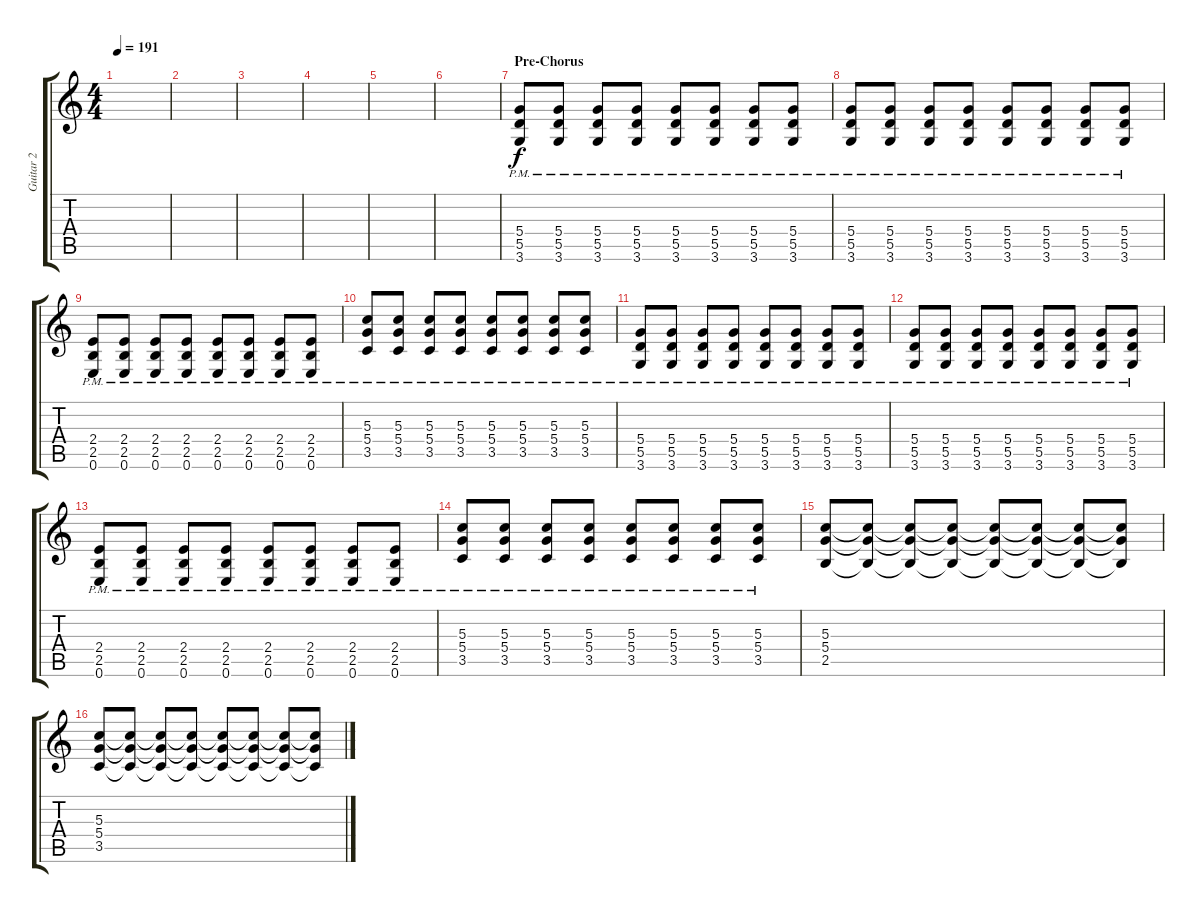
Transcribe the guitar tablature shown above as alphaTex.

\track ("Guitar 2" "Guitar 2") {instrument overdrivenguitar}
\staff {score tabs}
\tuning (E4 B3 G3 D3 A2 E2) {hide}
\ts (4 4)
\tempo 191
\clef g2
\ks c
|
|
|
|
|
|
\section ("" "Pre-Chorus")
(5.4{pm} 5.5{pm} 3.6{pm}).8 (5.4{pm} 5.5{pm} 3.6{pm}).8 (5.4{pm} 5.5{pm} 3.6{pm}).8 (5.4{pm} 5.5{pm} 3.6{pm}).8 (5.4{pm} 5.5{pm} 3.6{pm}).8 (5.4{pm} 5.5{pm} 3.6{pm}).8 (5.4{pm} 5.5{pm} 3.6{pm}).8 (5.4{pm} 5.5{pm} 3.6{pm}).8 |
(5.4{pm} 5.5{pm} 3.6{pm}).8 (5.4{pm} 5.5{pm} 3.6{pm}).8 (5.4{pm} 5.5{pm} 3.6{pm}).8 (5.4{pm} 5.5{pm} 3.6{pm}).8 (5.4{pm} 5.5{pm} 3.6{pm}).8 (5.4{pm} 5.5{pm} 3.6{pm}).8 (5.4{pm} 5.5{pm} 3.6{pm}).8 (5.4{pm} 5.5{pm} 3.6{pm}).8 |
(2.4{pm} 2.5{pm} 0.6{pm}).8 (2.4{pm} 2.5{pm} 0.6{pm}).8 (2.4{pm} 2.5{pm} 0.6{pm}).8 (2.4{pm} 2.5{pm} 0.6{pm}).8 (2.4{pm} 2.5{pm} 0.6{pm}).8 (2.4{pm} 2.5{pm} 0.6{pm}).8 (2.4{pm} 2.5{pm} 0.6{pm}).8 (2.4{pm} 2.5{pm} 0.6{pm}).8 |
(5.3{pm} 5.4{pm} 3.5{pm}).8 (5.3{pm} 5.4{pm} 3.5{pm}).8 (5.3{pm} 5.4{pm} 3.5{pm}).8 (5.3{pm} 5.4{pm} 3.5{pm}).8 (5.3{pm} 5.4{pm} 3.5{pm}).8 (5.3{pm} 5.4{pm} 3.5{pm}).8 (5.3{pm} 5.4{pm} 3.5{pm}).8 (5.3{pm} 5.4{pm} 3.5{pm}).8 |
(5.4{pm} 5.5{pm} 3.6{pm}).8 (5.4{pm} 5.5{pm} 3.6{pm}).8 (5.4{pm} 5.5{pm} 3.6{pm}).8 (5.4{pm} 5.5{pm} 3.6{pm}).8 (5.4{pm} 5.5{pm} 3.6{pm}).8 (5.4{pm} 5.5{pm} 3.6{pm}).8 (5.4{pm} 5.5{pm} 3.6{pm}).8 (5.4{pm} 5.5{pm} 3.6{pm}).8 |
(5.4{pm} 5.5{pm} 3.6{pm}).8 (5.4{pm} 5.5{pm} 3.6{pm}).8 (5.4{pm} 5.5{pm} 3.6{pm}).8 (5.4{pm} 5.5{pm} 3.6{pm}).8 (5.4{pm} 5.5{pm} 3.6{pm}).8 (5.4{pm} 5.5{pm} 3.6{pm}).8 (5.4{pm} 5.5{pm} 3.6{pm}).8 (5.4{pm} 5.5{pm} 3.6{pm}).8 |
(2.4{pm} 2.5{pm} 0.6{pm}).8 (2.4{pm} 2.5{pm} 0.6{pm}).8 (2.4{pm} 2.5{pm} 0.6{pm}).8 (2.4{pm} 2.5{pm} 0.6{pm}).8 (2.4{pm} 2.5{pm} 0.6{pm}).8 (2.4{pm} 2.5{pm} 0.6{pm}).8 (2.4{pm} 2.5{pm} 0.6{pm}).8 (2.4{pm} 2.5{pm} 0.6{pm}).8 |
(5.3{pm} 5.4{pm} 3.5{pm}).8 (5.3{pm} 5.4{pm} 3.5{pm}).8 (5.3{pm} 5.4{pm} 3.5{pm}).8 (5.3{pm} 5.4{pm} 3.5{pm}).8 (5.3{pm} 5.4{pm} 3.5{pm}).8 (5.3{pm} 5.4{pm} 3.5{pm}).8 (5.3{pm} 5.4{pm} 3.5{pm}).8 (5.3{pm} 5.4{pm} 3.5{pm}).8 |
(5.3 5.4 2.5).8 (5.3{t} 5.4{t} 2.5{t}).8 (5.3{t} 5.4{t} 2.5{t}).8 (5.3{t} 5.4{t} 2.5{t}).8 (5.3{t} 5.4{t} 2.5{t}).8 (5.3{t} 5.4{t} 2.5{t}).8 (5.3{t} 5.4{t} 2.5{t}).8 (5.3{t} 5.4{t} 2.5{t}).8 |
(5.3 5.4 3.5).8 (5.3{t} 5.4{t} 3.5{t}).8 (5.3{t} 5.4{t} 3.5{t}).8 (5.3{t} 5.4{t} 3.5{t}).8 (5.3{t} 5.4{t} 3.5{t}).8 (5.3{t} 5.4{t} 3.5{t}).8 (5.3{t} 5.4{t} 3.5{t}).8 (5.3{t} 5.4{t} 3.5{t}).8
